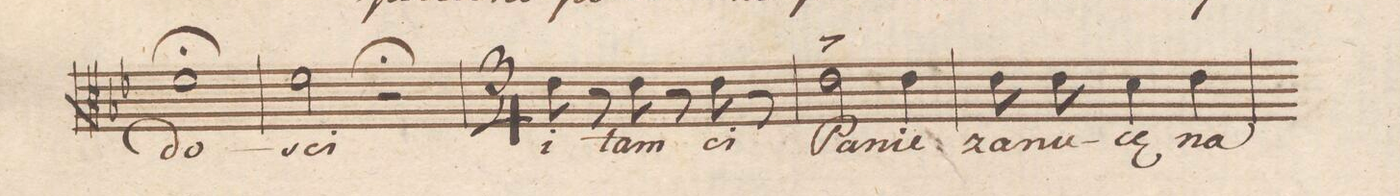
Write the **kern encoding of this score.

**kern	**text	**dynam
*I"Alto.	*	*
*clefC3	*	*
*k[b-e-]	*	*
*met(C.|)	*	*
*M2/2	*	*
1f;	-do-	.
=71	=71	=71
2f\	-sci	.
2r;	.	.
=72||	=72||	=72||
*M3/4	*	*
8e-\	i	.
8r	.	.
8e-\	tam	.
8r	.	.
8e-\	ci	.
8r	.	.
=73	=73	=73
2e-^\	Pa-	.
4e-\	-nie	.
=74	=74	=74
8e-\	za-	.
8e-\	-nu-	.
4d\	-cę	.
4e-\	na	.
=75	=75	=75
*-	*-	*-
